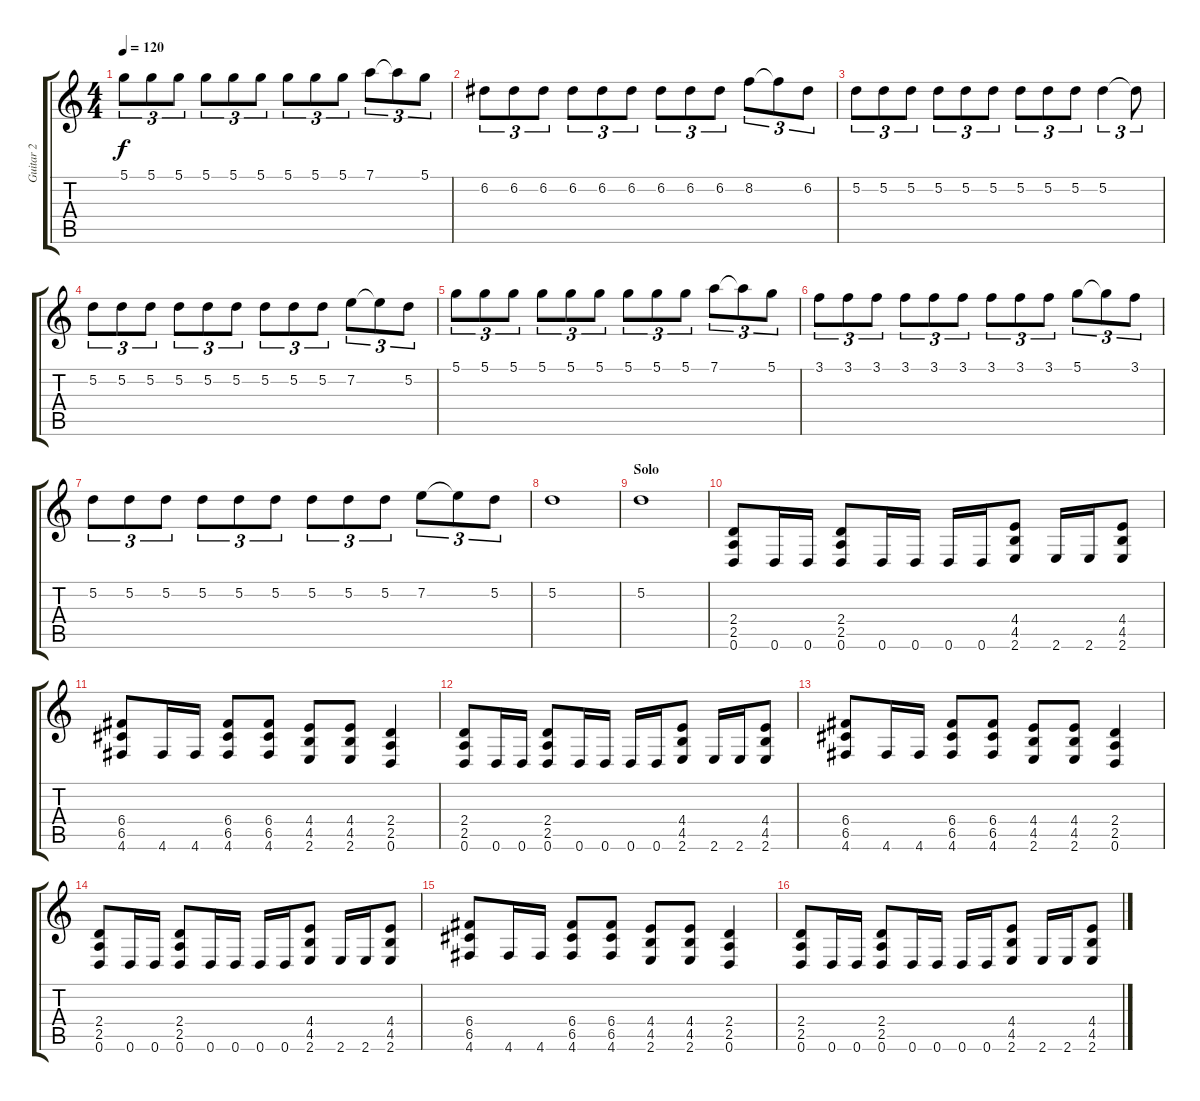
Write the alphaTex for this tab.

\track ("Guitar 2" "Guitar 2") {instrument distortionguitar}
\staff {score tabs}
\tuning (D4 A3 F3 C3 G2 D2) {hide}
\ts (4 4)
\tempo 120
\clef g2
\ks c
5.1.8{tu (3 2) dy f} 5.1.8{tu (3 2)} 5.1.8{tu (3 2)} 5.1.8{tu (3 2)} 5.1.8{tu (3 2)} 5.1.8{tu (3 2)} 5.1.8{tu (3 2)} 5.1.8{tu (3 2)} 5.1.8{tu (3 2)} 7.1.8{tu (3 2)} 7.1{t}.8{tu (3 2)} 5.1.8{tu (3 2)} |
6.2.8{tu (3 2)} 6.2.8{tu (3 2)} 6.2.8{tu (3 2)} 6.2.8{tu (3 2)} 6.2.8{tu (3 2)} 6.2.8{tu (3 2)} 6.2.8{tu (3 2)} 6.2.8{tu (3 2)} 6.2.8{tu (3 2)} 8.2.8{tu (3 2)} 8.2{t}.8{tu (3 2)} 6.2.8{tu (3 2)} |
5.2.8{tu (3 2)} 5.2.8{tu (3 2)} 5.2.8{tu (3 2)} 5.2.8{tu (3 2)} 5.2.8{tu (3 2)} 5.2.8{tu (3 2)} 5.2.8{tu (3 2)} 5.2.8{tu (3 2)} 5.2.8{tu (3 2)} 5.2.4{tu (3 2)} 5.2{t}.8{tu (3 2)} |
5.2.8{tu (3 2)} 5.2.8{tu (3 2)} 5.2.8{tu (3 2)} 5.2.8{tu (3 2)} 5.2.8{tu (3 2)} 5.2.8{tu (3 2)} 5.2.8{tu (3 2)} 5.2.8{tu (3 2)} 5.2.8{tu (3 2)} 7.2.8{tu (3 2)} 7.2{t}.8{tu (3 2)} 5.2.8{tu (3 2)} |
5.1.8{tu (3 2)} 5.1.8{tu (3 2)} 5.1.8{tu (3 2)} 5.1.8{tu (3 2)} 5.1.8{tu (3 2)} 5.1.8{tu (3 2)} 5.1.8{tu (3 2)} 5.1.8{tu (3 2)} 5.1.8{tu (3 2)} 7.1.8{tu (3 2)} 7.1{t}.8{tu (3 2)} 5.1.8{tu (3 2)} |
3.1.8{tu (3 2)} 3.1.8{tu (3 2)} 3.1.8{tu (3 2)} 3.1.8{tu (3 2)} 3.1.8{tu (3 2)} 3.1.8{tu (3 2)} 3.1.8{tu (3 2)} 3.1.8{tu (3 2)} 3.1.8{tu (3 2)} 5.1.8{tu (3 2)} 5.1{t}.8{tu (3 2)} 3.1.8{tu (3 2)} |
5.2.8{tu (3 2)} 5.2.8{tu (3 2)} 5.2.8{tu (3 2)} 5.2.8{tu (3 2)} 5.2.8{tu (3 2)} 5.2.8{tu (3 2)} 5.2.8{tu (3 2)} 5.2.8{tu (3 2)} 5.2.8{tu (3 2)} 7.2.8{tu (3 2)} 7.2{t}.8{tu (3 2)} 5.2.8{tu (3 2)} |
5.2.1 |
\section ("" "Solo")
5.2.1 |
(2.4 2.5 0.6).8{volume 10 balance 0} 0.6.16 0.6.16 (2.4 2.5 0.6).8 0.6.16 0.6.16 0.6.16 0.6.16 (4.4 4.5 2.6).8 2.6.16 2.6.16 (4.4 4.5 2.6).8 |
(6.4 6.5 4.6).8 4.6.16 4.6.16 (6.4 6.5 4.6).8 (6.4 6.5 4.6).8 (4.4 4.5 2.6).8 (4.4 4.5 2.6).8 (2.4 2.5 0.6).4 |
(2.4 2.5 0.6).8 0.6.16 0.6.16 (2.4 2.5 0.6).8 0.6.16 0.6.16 0.6.16 0.6.16 (4.4 4.5 2.6).8 2.6.16 2.6.16 (4.4 4.5 2.6).8 |
(6.4 6.5 4.6).8 4.6.16 4.6.16 (6.4 6.5 4.6).8 (6.4 6.5 4.6).8 (4.4 4.5 2.6).8 (4.4 4.5 2.6).8 (2.4 2.5 0.6).4 |
(2.4 2.5 0.6).8 0.6.16 0.6.16 (2.4 2.5 0.6).8 0.6.16 0.6.16 0.6.16 0.6.16 (4.4 4.5 2.6).8 2.6.16 2.6.16 (4.4 4.5 2.6).8 |
(6.4 6.5 4.6).8 4.6.16 4.6.16 (6.4 6.5 4.6).8 (6.4 6.5 4.6).8 (4.4 4.5 2.6).8 (4.4 4.5 2.6).8 (2.4 2.5 0.6).4 |
(2.4 2.5 0.6).8 0.6.16 0.6.16 (2.4 2.5 0.6).8 0.6.16 0.6.16 0.6.16 0.6.16 (4.4 4.5 2.6).8 2.6.16 2.6.16 (4.4 4.5 2.6).8
